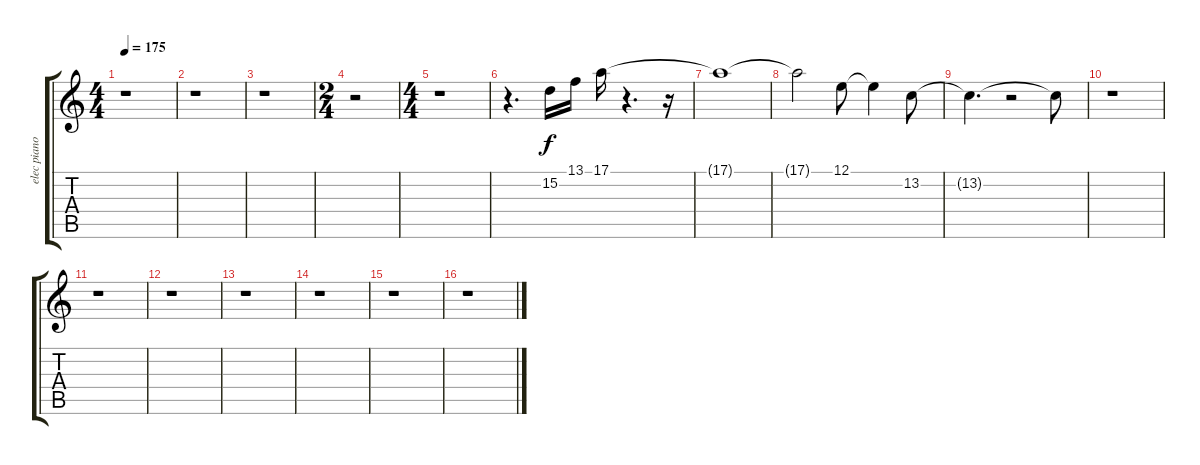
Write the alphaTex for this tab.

\track ("elec piano" "elec piano") {instrument stringensemble1}
\staff {score tabs}
\tuning (E4 B3 G3 D3 A2 E2) {hide}
\ts (4 4)
\tempo 175
\clef g2
\ks c
r.1{dy f instrument stringensemble1} |
r.1 |
r.1 |
\ts (2 4)
r.2 |
\ts (4 4)
r.1 |
r.4{d} 15.2.16 13.1.16 17.1.16 r.4{d} r.16 |
17.1{t}.1 |
17.1{t}.2 12.1.8 12.1{t}.4 13.2.8 |
13.2{t}.4{d} r.2 13.2{t}.8 |
r.1 |
r.1 |
r.1 |
r.1 |
r.1 |
r.1 |
r.1
